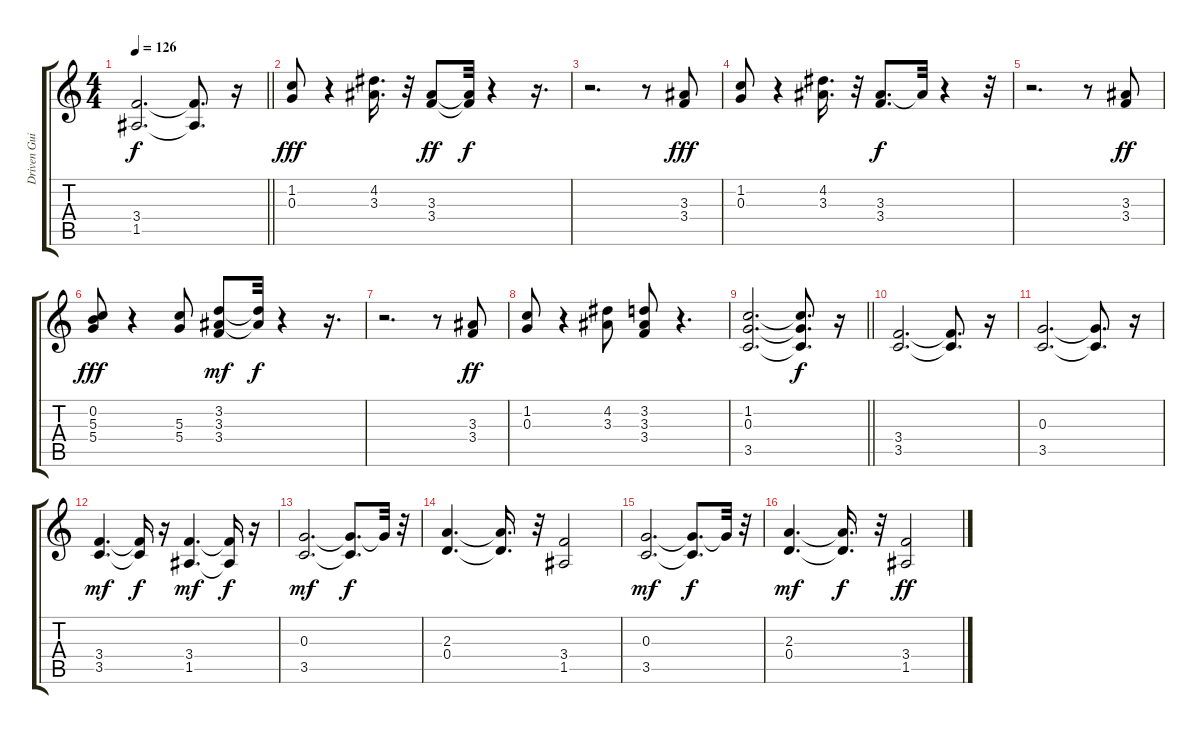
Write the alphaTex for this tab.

\track ("Driven Guitar       " "Driven Gui") {instrument overdrivenguitar}
\staff {score tabs}
\tuning (E4 B3 G3 D3 A2 E2) {hide}
\ts (4 4)
\tempo 126
\clef g2
\barLineRight lightlight
\ks c
(3.4 1.5).2{d dy f} (3.4{t} 1.5{t}).8{d} r.16 |
(1.2 0.3).8{dy fff} r.4 (4.2 3.3).16{d} r.32 (3.3 3.4).8{dy ff} (3.3{t} 3.4{t}).32{dy f} r.4 r.16{d} |
r.2{d} r.8 (3.3 3.4).8{dy fff} |
(1.2 0.3).8 r.4 (4.2 3.3).16{d} r.32 (3.3 3.4).8{d dy f} 3.3{t}.32 r.4 r.32 |
r.2{d} r.8 (3.3 3.4).8{dy ff} |
(0.2 5.3 5.4).8{dy fff} r.4 (5.3 5.4).8 (3.2 3.3 3.4).8{dy mf} (3.2{t} 3.3{t}).32{dy f} r.4 r.16{d} |
r.2{d} r.8 (3.3 3.4).8{dy ff} |
(1.2 0.3).8 r.4 (4.2 3.3).8 (3.2 3.3 3.4).8 r.4{d} |
\barLineRight lightlight
(1.2 0.3 3.5).2{d} (1.2{t} 0.3{t} 3.5{t}).8{d dy f} r.16 |
(3.4 3.5).2{d} (3.4{t} 3.5{t}).8{d} r.16 |
(0.3 3.5).2{d} (0.3{t} 3.5{t}).8{d} r.16 |
(3.4 3.5).4{d dy mf} (3.4{t} 3.5{t}).16{dy f} r.16 (3.4 1.5).4{d dy mf} (3.4{t} 1.5{t}).16{dy f} r.16 |
(0.3 3.5).2{d dy mf} (0.3{t} 3.5{t}).8{d dy f} 0.3{t}.32 r.32 |
(2.3 0.4).4{d} (2.3{t} 0.4{t}).16{d} r.32 (3.4 1.5).2 |
(0.3 3.5).2{d dy mf} (0.3{t} 3.5{t}).8{d dy f} 0.3{t}.32 r.32 |
(2.3 0.4).4{d dy mf} (2.3{t} 0.4{t}).16{d dy f} r.32 (3.4 1.5).2{dy ff}
